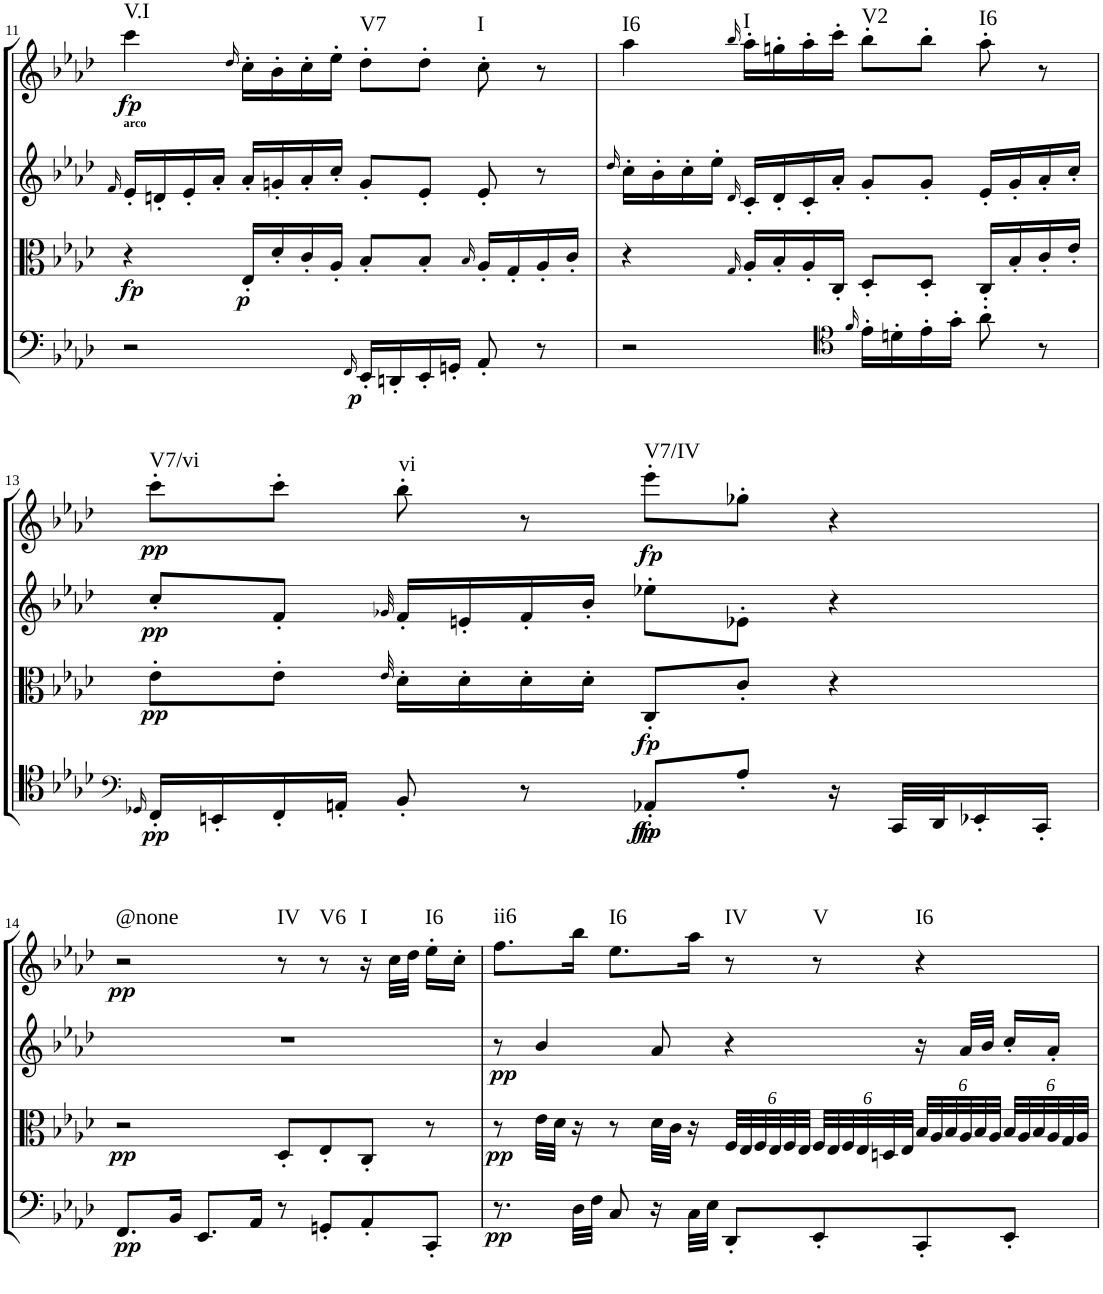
**kern	**dynam	**kern	**dynam	**kern	**dynam	**kern	**dynam	**harte
*part4	*part4	*part3	*part3	*part2	*part2	*part1	*part1	*part1
*staff4	*staff4	*staff3	*staff3	*staff2	*staff2	*staff1	*staff1	*
*I"Cello	*	*I"Viola	*	*I"2nd Violin	*	*I"1st Violin	*	*
*	*	*I'Vla	*	*I'Vln	*	*I'Vln	*	*
!!LO:PB:g=z
*clefF4	*	*clefC3	*	*clefG2	*	*clefG2	*	*
*k[b-e-a-d-]	*	*k[b-e-a-d-]	*	*k[b-e-a-d-]	*	*k[b-e-a-d-]	*	*
*A-:	*	*A-:	*	*A-:	*	*A-:	*	*
*M4/4	*	*M4/4	*	*M4/4	*	*M4/4	*	*
*met(c)	*	*met(c)	*	*met(c)	*	*met(c)	*	*
=11	=11	=11	=11	=11	=11	=11	=11	=11
.	.	.	.	16qf/	.	.	.	.
!	!	!	!	!LO:TX:a:B:t=arco	!	!	!	!
!	!	!	!LO:DY:b	!	!	!	!LO:DY:b	!LO:H:kt=V.I
2r	.	4r	fp	16e-'/LL	.	4ccc\	fp	N
.	.	.	.	16dn'/	.	.	.	.
.	.	.	.	16e-'/	.	.	.	.
.	.	.	.	16a-'/JJ	.	.	.	.
.	.	.	.	.	.	16qdd-/	.	.
!	!	!	!LO:DY:b	!	!	!	!	!
.	.	16E-'/LL	p	16a-'/LL	.	16cc'\LL	.	.
.	.	16d-'/	.	16gn'/	.	16b-'\	.	.
.	.	16c'/	.	16a-'/	.	16cc'\	.	.
.	.	16A-'/JJ	.	16cc'/JJ	.	16ee-'\JJ	.	.
16qFF/	.	.	.	.	.	.	.	.
!	!LO:DY:b	!	!	!	!	!	!	!LO:H:kt=V7
16EE-'/LL	p	8B-'/L	.	8g'/L	.	8dd-'\L	.	N
16DDn'/	.	.	.	.	.	.	.	.
16EE-'/	.	8B-'/J	.	8e-'/J	.	8dd-'\J	.	.
16GGn'/JJ	.	.	.	.	.	.	.	.
.	.	16qB-/	.	.	.	.	.	.
!	!	!	!	!	!	!	!	!LO:H:kt=I
8AA-'/	.	16A-'/LL	.	8e-'/	.	8cc'\	.	N
.	.	16G'/	.	.	.	.	.	.
8r	.	16A-'/	.	8r	.	8r	.	.
.	.	16c'/JJ	.	.	.	.	.	.
=12	=12	=12	=12	=12	=12	=12	=12	=12
.	.	.	.	16qdd-/	.	.	.	.
!	!	!	!	!	!	!	!	!LO:H:kt=I6
2r	.	4r	.	16cc'\LL	.	4aa-\	.	N
.	.	.	.	16b-'\	.	.	.	.
.	.	.	.	16cc'\	.	.	.	.
.	.	.	.	16ee-'\JJ	.	.	.	.
.	.	16qG/	.	16qd-/	.	16qbb-/	.	.
!	!	!	!	!	!	!	!	!LO:H:kt=I
.	.	16A-'/LL	.	16c'/LL	.	16aa-'\LL	.	N
.	.	16B-'/	.	16d-'/	.	16ggn'\	.	.
.	.	16A-'/	.	16c'/	.	16aa-'\	.	.
.	.	16C'/JJ	.	16a-'/JJ	.	16ccc'\JJ	.	.
*clefC4	*	*	*	*	*	*	*	*
16qf/	.	.	.	.	.	.	.	.
!	!	!	!	!	!	!	!	!LO:H:kt=V2
16e-'\LL	.	8D-'/L	.	8g'/L	.	8bb-'\L	.	N
16dn'\	.	.	.	.	.	.	.	.
16e-'\	.	8D-'/J	.	8g'/J	.	8bb-'\J	.	.
16g'\JJ	.	.	.	.	.	.	.	.
!	!	!	!	!	!	!	!	!LO:H:kt=I6
8a-'\	.	16C'/LL	.	16e-'/LL	.	8aa-'\	.	N
.	.	16B-'/	.	16g'/	.	.	.	.
8r	.	16c'/	.	16a-'/	.	8r	.	.
.	.	16e-'/JJ	.	16cc'/JJ	.	.	.	.
!!LO:LB:g=z
=13	=13	=13	=13	=13	=13	=13	=13	=13
*clefF4	*	*	*	*	*	*	*	*
16qGG-X/	.	.	.	.	.	.	.	.
!	!LO:DY:b	!	!LO:DY:b	!	!LO:DY:b	!	!LO:DY:b	!LO:H:kt=V7/vi
16FF'/LL	pp	8e-'\L	pp	8cc'/L	pp	8ccc'\L	pp	N
16EEn'/	.	.	.	.	.	.	.	.
16FF'/	.	8e-'\J	.	8f'/J	.	8ccc'\J	.	.
16AAn'/JJ	.	.	.	.	.	.	.	.
.	.	32qe-/	.	32qg-X/	.	.	.	.
!	!	!	!	!	!	!	!	!LO:H:kt=vi
8BB-'/	.	16d-'\LL	.	16f'/LL	.	8bb-'\	.	N
.	.	16d-'\	.	16en'/	.	.	.	.
8r	.	16d-'\	.	16f'/	.	8r	.	.
.	.	16d-'\JJ	.	16b-'/JJ	.	.	.	.
!	!LO:DY:b	!	!	!	!	!	!	!
!	!LO:DY:n=1:b	!	!LO:DY:b	!	!	!	!LO:DY:b	!LO:H:kt=V7/IV
8AA-X'/L	fp fp	8C'/L	fp	8ee-X'\L	.	8eee-'\L	fp	N
8A-'/J	.	8c'/J	.	8e-X'\J	.	8gg-X'\J	.	.
16r	.	4r	.	4r	.	4r	.	.
32CC/LLL	.	.	.	.	.	.	.	.
32DD-/J	.	.	.	.	.	.	.	.
16EE-X'/	.	.	.	.	.	.	.	.
16CC'/JJ	.	.	.	.	.	.	.	.
!!LO:LB:g=z
=14	=14	=14	=14	=14	=14	=14	=14	=14
!	!LO:DY:b	!	!LO:DY:b	!	!	!	!LO:DY:b	!LO:H:kt=@none
8.FF/L	pp	2r	pp	1r	.	2r	pp	N
16BB-/Jk	.	.	.	.	.	.	.	.
8.EE-/L	.	.	.	.	.	.	.	.
16AA-/Jk	.	.	.	.	.	.	.	.
!	!	!	!	!	!	!	!	!LO:H:kt=IV
8r	.	8D-'/L	.	.	.	8r	.	N
!	!	!	!	!	!	!	!	!LO:H:kt=V6
8GGn'/L	.	8E-'/	.	.	.	8r	.	N
!	!	!	!	!	!	!	!	!LO:H:kt=I
8AA-'/	.	8C'/J	.	.	.	16r	.	N
.	.	.	.	.	.	32cc\LLL	.	.
.	.	.	.	.	.	32dd-\JJJ	.	.
!	!	!	!	!	!	!	!	!LO:H:kt=I6
8CC'/J	.	8r	.	.	.	16ee-'\LL	.	N
.	.	.	.	.	.	16cc'\JJ	.	.
=15	=15	=15	=15	=15	=15	=15	=15	=15
!	!LO:DY:b	!	!LO:DY:b	!	!LO:DY:b	!	!	!LO:H:kt=ii6
8.r	pp	8r	pp	8r	pp	8.ff\L	.	N
.	.	32e-\LLL	.	4b-/	.	.	.	.
.	.	32d-\JJJ	.	.	.	.	.	.
32D-\LLL	.	16r	.	.	.	16bb-\Jk	.	.
32F\JJJ	.	.	.	.	.	.	.	.
!	!	!	!	!	!	!	!	!LO:H:kt=I6
8C/	.	8r	.	.	.	8.ee-\L	.	N
16r	.	32d-\LLL	.	8a-/	.	.	.	.
.	.	32c\JJJ	.	.	.	.	.	.
32C\LLL	.	16r	.	.	.	16aa-\Jk	.	.
32E-\JJJ	.	.	.	.	.	.	.	.
*	*	*Xbrackettup	*	*	*	*	*	*
!	!	!	!	!	!	!	!	!LO:H:kt=IV
8DD-'/L	.	48F/LLL	.	4r	.	8r	.	N
.	.	48E-/	.	.	.	.	.	.
.	.	48F/	.	.	.	.	.	.
.	.	48E-/	.	.	.	.	.	.
.	.	48F/	.	.	.	.	.	.
.	.	48E-/JJJ	.	.	.	.	.	.
!	!	!	!	!	!	!	!	!LO:H:kt=V
8EE-'/	.	48F/LLL	.	.	.	8r	.	N
.	.	48E-/	.	.	.	.	.	.
.	.	48F/	.	.	.	.	.	.
.	.	48E-/	.	.	.	.	.	.
.	.	48Dn/	.	.	.	.	.	.
.	.	48E-/JJJ	.	.	.	.	.	.
!	!	!	!	!	!	!	!	!LO:H:kt=I6
8CC'/	.	48B-/LLL	.	16r	.	4r	.	N
.	.	48A-/	.	.	.	.	.	.
.	.	48B-/	.	.	.	.	.	.
.	.	48A-/	.	32a-/LLL	.	.	.	.
.	.	48B-/	.	.	.	.	.	.
.	.	.	.	32b-/JJJ	.	.	.	.
.	.	48A-/JJJ	.	.	.	.	.	.
8EE-'/J	.	48B-/LLL	.	16cc'/LL	.	.	.	.
.	.	48A-/	.	.	.	.	.	.
.	.	48B-/	.	.	.	.	.	.
.	.	48A-/	.	16a-'/JJ	.	.	.	.
.	.	48G/	.	.	.	.	.	.
.	.	48A-/JJJ	.	.	.	.	.	.
=	=	=	=	=	=	=	=	=
*-	*-	*-	*-	*-	*-	*-	*-	*-
